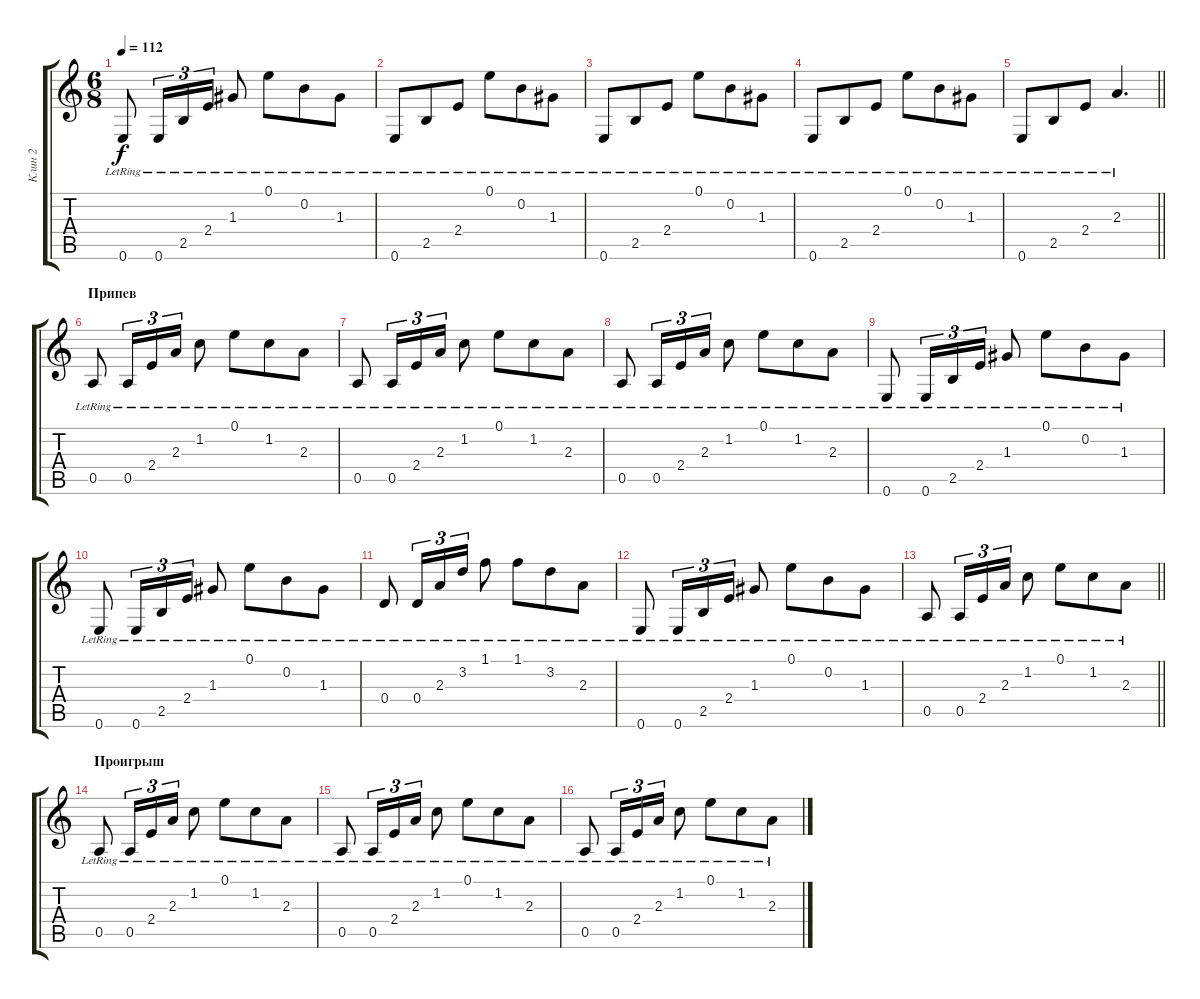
\track ("Клин 2" "Клин 2") {instrument electricguitarclean}
\staff {score tabs}
\tuning (E4 B3 G3 D3 A2 E2) {hide}
\ts (6 8)
\tempo 112
\clef g2
\ks c
0.6{lr}.8{dy f} 0.6{lr}.16{tu (3 2)} 2.5{lr}.16{tu (3 2)} 2.4{lr}.16{tu (3 2)} 1.3{lr}.8 0.1{lr}.8 0.2{lr}.8 1.3{lr}.8 |
0.6{lr}.8 2.5{lr}.8 2.4{lr}.8 0.1{lr}.8 0.2{lr}.8 1.3{lr}.8 |
0.6{lr}.8 2.5{lr}.8 2.4{lr}.8 0.1{lr}.8 0.2{lr}.8 1.3{lr}.8 |
0.6{lr}.8 2.5{lr}.8 2.4{lr}.8 0.1{lr}.8 0.2{lr}.8 1.3{lr}.8 |
\barLineRight lightlight
0.6{lr}.8 2.5{lr}.8 2.4{lr}.8 2.3{lr}.4{d} |
\section ("" "Припев")
0.5{lr}.8 0.5{lr}.16{tu (3 2)} 2.4{lr}.16{tu (3 2)} 2.3{lr}.16{tu (3 2)} 1.2{lr}.8 0.1{lr}.8 1.2{lr}.8 2.3{lr}.8 |
0.5{lr}.8 0.5{lr}.16{tu (3 2)} 2.4{lr}.16{tu (3 2)} 2.3{lr}.16{tu (3 2)} 1.2{lr}.8 0.1{lr}.8 1.2{lr}.8 2.3{lr}.8 |
0.5{lr}.8 0.5{lr}.16{tu (3 2)} 2.4{lr}.16{tu (3 2)} 2.3{lr}.16{tu (3 2)} 1.2{lr}.8 0.1{lr}.8 1.2{lr}.8 2.3{lr}.8 |
0.6{lr}.8 0.6{lr}.16{tu (3 2)} 2.5{lr}.16{tu (3 2)} 2.4{lr}.16{tu (3 2)} 1.3{lr}.8 0.1{lr}.8 0.2{lr}.8 1.3{lr}.8 |
0.6{lr}.8 0.6{lr}.16{tu (3 2)} 2.5{lr}.16{tu (3 2)} 2.4{lr}.16{tu (3 2)} 1.3{lr}.8 0.1{lr}.8 0.2{lr}.8 1.3{lr}.8 |
0.4{lr}.8 0.4{lr}.16{tu (3 2)} 2.3{lr}.16{tu (3 2)} 3.2{lr}.16{tu (3 2)} 1.1{lr}.8 1.1{lr}.8 3.2{lr}.8 2.3{lr}.8 |
0.6{lr}.8 0.6{lr}.16{tu (3 2)} 2.5{lr}.16{tu (3 2)} 2.4{lr}.16{tu (3 2)} 1.3{lr}.8 0.1{lr}.8 0.2{lr}.8 1.3{lr}.8 |
\barLineRight lightlight
0.5{lr}.8 0.5{lr}.16{tu (3 2)} 2.4{lr}.16{tu (3 2)} 2.3{lr}.16{tu (3 2)} 1.2{lr}.8 0.1{lr}.8 1.2{lr}.8 2.3{lr}.8 |
\section ("" "Проигрыш")
0.5{lr}.8 0.5{lr}.16{tu (3 2)} 2.4{lr}.16{tu (3 2)} 2.3{lr}.16{tu (3 2)} 1.2{lr}.8 0.1{lr}.8 1.2{lr}.8 2.3{lr}.8 |
0.5{lr}.8 0.5{lr}.16{tu (3 2)} 2.4{lr}.16{tu (3 2)} 2.3{lr}.16{tu (3 2)} 1.2{lr}.8 0.1{lr}.8 1.2{lr}.8 2.3{lr}.8 |
0.5{lr}.8 0.5{lr}.16{tu (3 2)} 2.4{lr}.16{tu (3 2)} 2.3{lr}.16{tu (3 2)} 1.2{lr}.8 0.1{lr}.8 1.2{lr}.8 2.3{lr}.8
